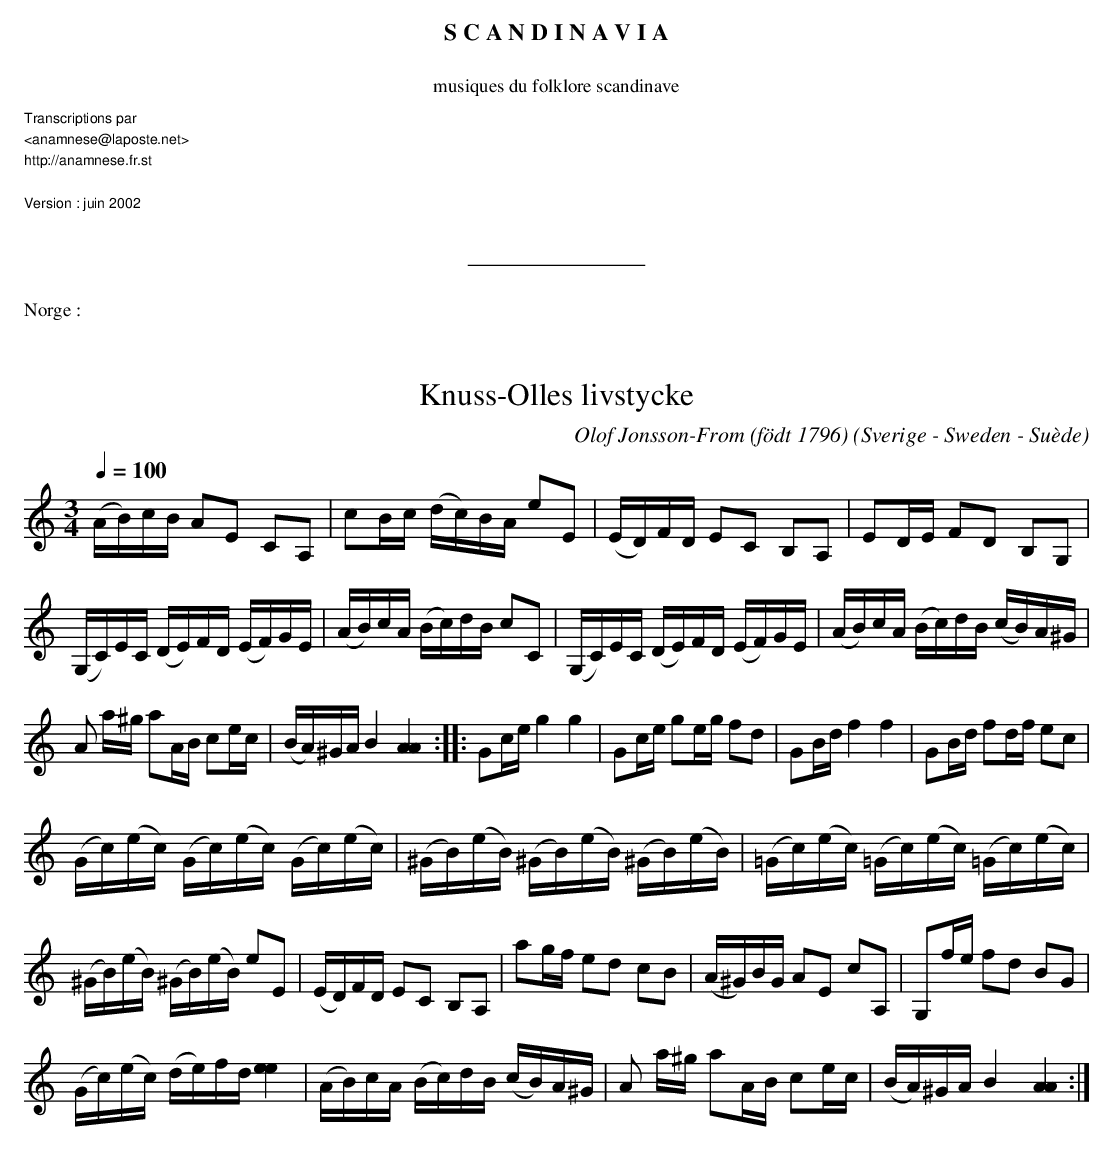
X:1
T:Knuss-Olles livstycke
C:Olof Jonsson-From (födt 1796)
O:Sverige - Sweden - Suède
M:3/4
L:1/16
Q:1/4=100
K:C
(AB)cB A2E2 C2A,2 | c2Bc (dc)BA e2E2 | (ED)FD E2C2 B,2A,2 | E2DE F2D2 B,2G,2 |
(G,C)EC (DE)FD (EF)GE | (AB)cA (Bc)dB c2C2 | (G,C)EC (DE)FD (EF)GE | (AB)cA (Bc)dB (cB)A^G |
A2 a^g a2AB c2ec | (BA)^GA B4 [A4A4] :: G2ce g4g4 | G2ce g2eg f2d2 | G2Bd f4f4 | G2Bd f2df e2c2 |
(Gc)(ec) (Gc)(ec) (Gc)(ec) | (^GB)(eB) (^GB)(eB) (^GB)(eB) | (=Gc)(ec) (=Gc)(ec) (=Gc)(ec) |
(^GB)(eB) (^GB)(eB) e2E2 | (ED)FD E2C2 B,2A,2 | a2gf e2d2 c2B2 | (A^G)BG A2E2 c2A,2 | G,2fe f2d2 B2G2 |
(Gc)(ec) (de)fd [e4e4] | (AB)cA (Bc)dB (cB)A^G | A2 a^g a2AB c2ec | (BA)^GA B4 [A4A4] :|
